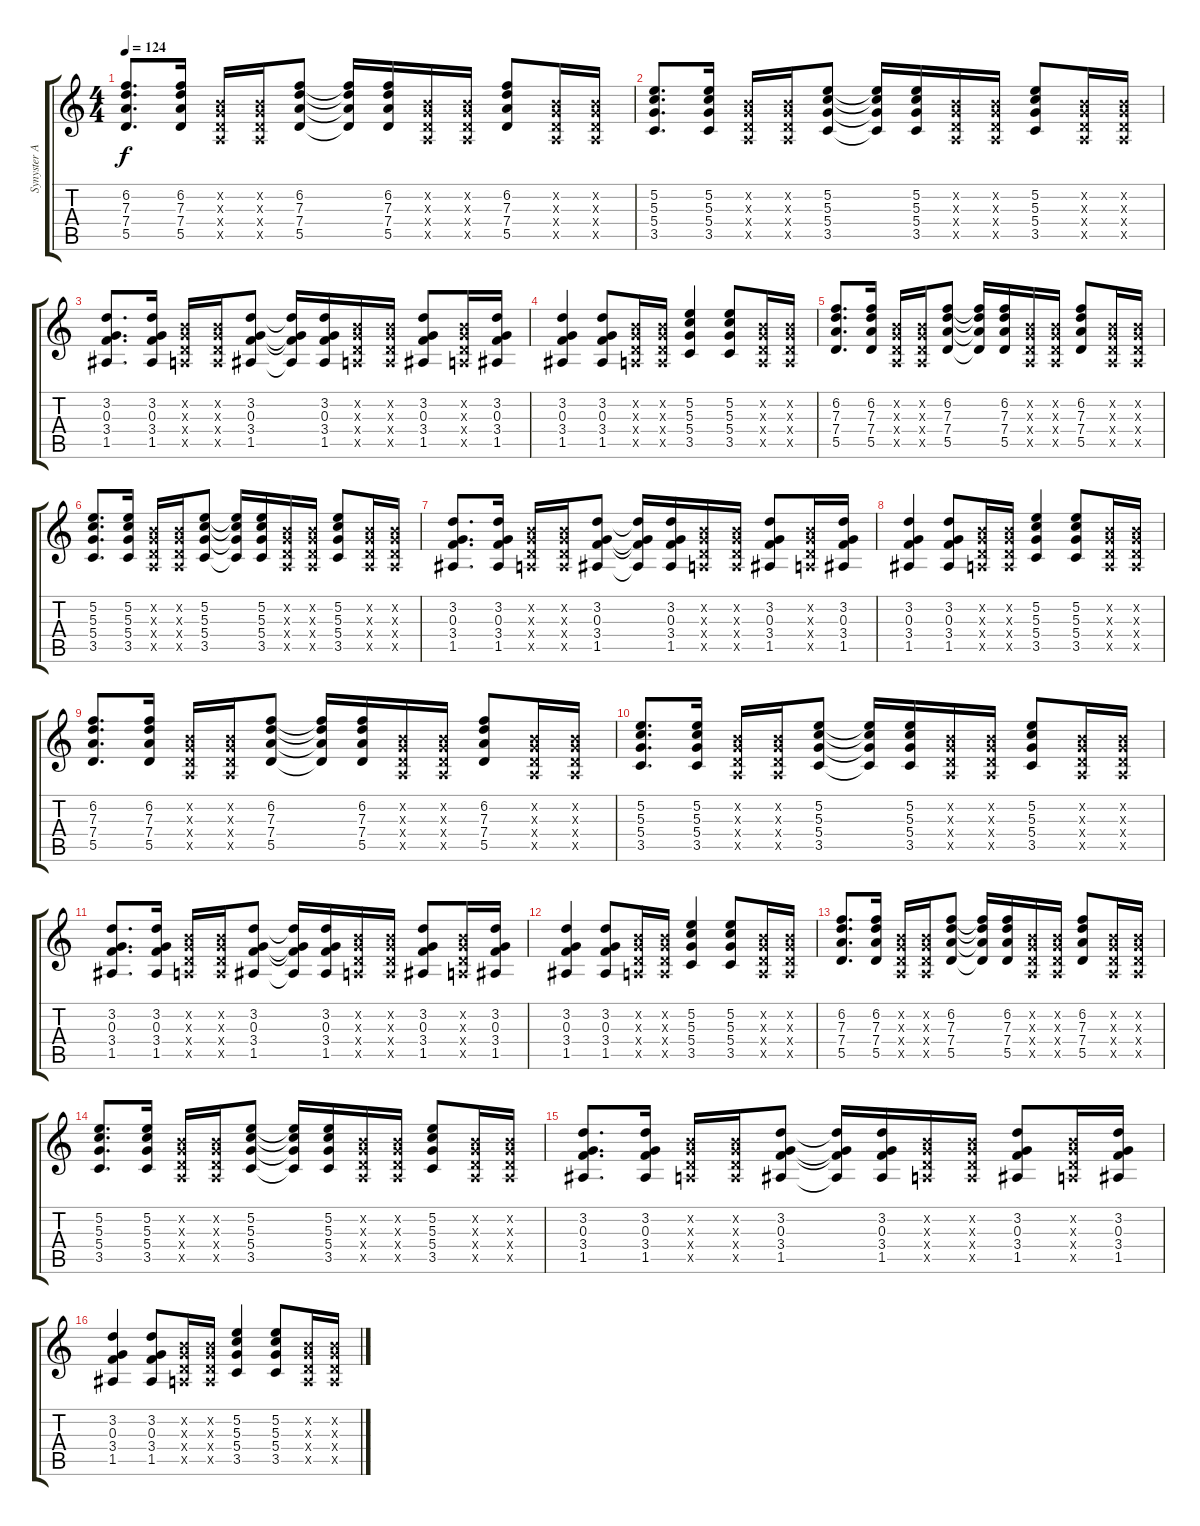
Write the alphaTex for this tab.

\track ("Synyster Acoustic" "Synyster A") {instrument acousticguitarsteel}
\staff {score tabs}
\tuning (E4 B3 G3 D3 A2 D2) {hide}
\ts (4 4)
\tempo 124
\clef g2
\ks c
(6.2 7.3 7.4 5.5).8{d dy f} (6.2 7.3 7.4 5.5).16 (0.2{x} 0.3{x} 0.4{x} 0.5{x}).16 (0.2{x} 0.3{x} 0.4{x} 0.5{x}).16 (6.2 7.3 7.4 5.5).8 (6.2{t} 7.3{t} 7.4{t} 5.5{t}).16 (6.2 7.3 7.4 5.5).16 (0.2{x} 0.3{x} 0.4{x} 0.5{x}).16 (0.2{x} 0.3{x} 0.4{x} 0.5{x}).16 (6.2 7.3 7.4 5.5).8 (0.2{x} 0.3{x} 0.4{x} 0.5{x}).16 (0.2{x} 0.3{x} 0.4{x} 0.5{x}).16 |
(5.2 5.3 5.4 3.5).8{d} (5.2 5.3 5.4 3.5).16 (0.2{x} 0.3{x} 0.4{x} 0.5{x}).16 (0.2{x} 0.3{x} 0.4{x} 0.5{x}).16 (5.2 5.3 5.4 3.5).8 (5.2{t} 5.3{t} 5.4{t} 3.5{t}).16 (5.2 5.3 5.4 3.5).16 (0.2{x} 0.3{x} 0.4{x} 0.5{x}).16 (0.2{x} 0.3{x} 0.4{x} 0.5{x}).16 (5.2 5.3 5.4 3.5).8 (0.2{x} 0.3{x} 0.4{x} 0.5{x}).16 (0.2{x} 0.3{x} 0.4{x} 0.5{x}).16 |
(3.2 0.3 3.4 1.5).8{d} (3.2 0.3 3.4 1.5).16 (0.2{x} 0.3{x} 0.4{x} 0.5{x}).16 (0.2{x} 0.3{x} 0.4{x} 0.5{x}).16 (3.2 0.3 3.4 1.5).8 (3.2{t} 0.3{t} 3.4{t} 1.5{t}).16 (3.2 0.3 3.4 1.5).16 (0.2{x} 0.3{x} 0.4{x} 0.5{x}).16 (0.2{x} 0.3{x} 0.4{x} 0.5{x}).16 (3.2 0.3 3.4 1.5).8 (0.2{x} 0.3{x} 0.4{x} 0.5{x}).16 (3.2 0.3 3.4 1.5).16 |
(3.2 0.3 3.4 1.5).4 (3.2 0.3 3.4 1.5).8 (0.2{x} 0.3{x} 0.4{x} 0.5{x}).16 (0.2{x} 0.3{x} 0.4{x} 0.5{x}).16 (5.2 5.3 5.4 3.5).4 (5.2 5.3 5.4 3.5).8 (0.2{x} 0.3{x} 0.4{x} 0.5{x}).16 (0.2{x} 0.3{x} 0.4{x} 0.5{x}).16 |
(6.2 7.3 7.4 5.5).8{d} (6.2 7.3 7.4 5.5).16 (0.2{x} 0.3{x} 0.4{x} 0.5{x}).16 (0.2{x} 0.3{x} 0.4{x} 0.5{x}).16 (6.2 7.3 7.4 5.5).8 (6.2{t} 7.3{t} 7.4{t} 5.5{t}).16 (6.2 7.3 7.4 5.5).16 (0.2{x} 0.3{x} 0.4{x} 0.5{x}).16 (0.2{x} 0.3{x} 0.4{x} 0.5{x}).16 (6.2 7.3 7.4 5.5).8 (0.2{x} 0.3{x} 0.4{x} 0.5{x}).16 (0.2{x} 0.3{x} 0.4{x} 0.5{x}).16 |
(5.2 5.3 5.4 3.5).8{d} (5.2 5.3 5.4 3.5).16 (0.2{x} 0.3{x} 0.4{x} 0.5{x}).16 (0.2{x} 0.3{x} 0.4{x} 0.5{x}).16 (5.2 5.3 5.4 3.5).8 (5.2{t} 5.3{t} 5.4{t} 3.5{t}).16 (5.2 5.3 5.4 3.5).16 (0.2{x} 0.3{x} 0.4{x} 0.5{x}).16 (0.2{x} 0.3{x} 0.4{x} 0.5{x}).16 (5.2 5.3 5.4 3.5).8 (0.2{x} 0.3{x} 0.4{x} 0.5{x}).16 (0.2{x} 0.3{x} 0.4{x} 0.5{x}).16 |
(3.2 0.3 3.4 1.5).8{d} (3.2 0.3 3.4 1.5).16 (0.2{x} 0.3{x} 0.4{x} 0.5{x}).16 (0.2{x} 0.3{x} 0.4{x} 0.5{x}).16 (3.2 0.3 3.4 1.5).8 (3.2{t} 0.3{t} 3.4{t} 1.5{t}).16 (3.2 0.3 3.4 1.5).16 (0.2{x} 0.3{x} 0.4{x} 0.5{x}).16 (0.2{x} 0.3{x} 0.4{x} 0.5{x}).16 (3.2 0.3 3.4 1.5).8 (0.2{x} 0.3{x} 0.4{x} 0.5{x}).16 (3.2 0.3 3.4 1.5).16 |
(3.2 0.3 3.4 1.5).4 (3.2 0.3 3.4 1.5).8 (0.2{x} 0.3{x} 0.4{x} 0.5{x}).16 (0.2{x} 0.3{x} 0.4{x} 0.5{x}).16 (5.2 5.3 5.4 3.5).4 (5.2 5.3 5.4 3.5).8 (0.2{x} 0.3{x} 0.4{x} 0.5{x}).16 (0.2{x} 0.3{x} 0.4{x} 0.5{x}).16 |
(6.2 7.3 7.4 5.5).8{d} (6.2 7.3 7.4 5.5).16 (0.2{x} 0.3{x} 0.4{x} 0.5{x}).16 (0.2{x} 0.3{x} 0.4{x} 0.5{x}).16 (6.2 7.3 7.4 5.5).8 (6.2{t} 7.3{t} 7.4{t} 5.5{t}).16 (6.2 7.3 7.4 5.5).16 (0.2{x} 0.3{x} 0.4{x} 0.5{x}).16 (0.2{x} 0.3{x} 0.4{x} 0.5{x}).16 (6.2 7.3 7.4 5.5).8 (0.2{x} 0.3{x} 0.4{x} 0.5{x}).16 (0.2{x} 0.3{x} 0.4{x} 0.5{x}).16 |
(5.2 5.3 5.4 3.5).8{d} (5.2 5.3 5.4 3.5).16 (0.2{x} 0.3{x} 0.4{x} 0.5{x}).16 (0.2{x} 0.3{x} 0.4{x} 0.5{x}).16 (5.2 5.3 5.4 3.5).8 (5.2{t} 5.3{t} 5.4{t} 3.5{t}).16 (5.2 5.3 5.4 3.5).16 (0.2{x} 0.3{x} 0.4{x} 0.5{x}).16 (0.2{x} 0.3{x} 0.4{x} 0.5{x}).16 (5.2 5.3 5.4 3.5).8 (0.2{x} 0.3{x} 0.4{x} 0.5{x}).16 (0.2{x} 0.3{x} 0.4{x} 0.5{x}).16 |
(3.2 0.3 3.4 1.5).8{d} (3.2 0.3 3.4 1.5).16 (0.2{x} 0.3{x} 0.4{x} 0.5{x}).16 (0.2{x} 0.3{x} 0.4{x} 0.5{x}).16 (3.2 0.3 3.4 1.5).8 (3.2{t} 0.3{t} 3.4{t} 1.5{t}).16 (3.2 0.3 3.4 1.5).16 (0.2{x} 0.3{x} 0.4{x} 0.5{x}).16 (0.2{x} 0.3{x} 0.4{x} 0.5{x}).16 (3.2 0.3 3.4 1.5).8 (0.2{x} 0.3{x} 0.4{x} 0.5{x}).16 (3.2 0.3 3.4 1.5).16 |
(3.2 0.3 3.4 1.5).4 (3.2 0.3 3.4 1.5).8 (0.2{x} 0.3{x} 0.4{x} 0.5{x}).16 (0.2{x} 0.3{x} 0.4{x} 0.5{x}).16 (5.2 5.3 5.4 3.5).4 (5.2 5.3 5.4 3.5).8 (0.2{x} 0.3{x} 0.4{x} 0.5{x}).16 (0.2{x} 0.3{x} 0.4{x} 0.5{x}).16 |
(6.2 7.3 7.4 5.5).8{d} (6.2 7.3 7.4 5.5).16 (0.2{x} 0.3{x} 0.4{x} 0.5{x}).16 (0.2{x} 0.3{x} 0.4{x} 0.5{x}).16 (6.2 7.3 7.4 5.5).8 (6.2{t} 7.3{t} 7.4{t} 5.5{t}).16 (6.2 7.3 7.4 5.5).16 (0.2{x} 0.3{x} 0.4{x} 0.5{x}).16 (0.2{x} 0.3{x} 0.4{x} 0.5{x}).16 (6.2 7.3 7.4 5.5).8 (0.2{x} 0.3{x} 0.4{x} 0.5{x}).16 (0.2{x} 0.3{x} 0.4{x} 0.5{x}).16 |
(5.2 5.3 5.4 3.5).8{d} (5.2 5.3 5.4 3.5).16 (0.2{x} 0.3{x} 0.4{x} 0.5{x}).16 (0.2{x} 0.3{x} 0.4{x} 0.5{x}).16 (5.2 5.3 5.4 3.5).8 (5.2{t} 5.3{t} 5.4{t} 3.5{t}).16 (5.2 5.3 5.4 3.5).16 (0.2{x} 0.3{x} 0.4{x} 0.5{x}).16 (0.2{x} 0.3{x} 0.4{x} 0.5{x}).16 (5.2 5.3 5.4 3.5).8 (0.2{x} 0.3{x} 0.4{x} 0.5{x}).16 (0.2{x} 0.3{x} 0.4{x} 0.5{x}).16 |
(3.2 0.3 3.4 1.5).8{d} (3.2 0.3 3.4 1.5).16 (0.2{x} 0.3{x} 0.4{x} 0.5{x}).16 (0.2{x} 0.3{x} 0.4{x} 0.5{x}).16 (3.2 0.3 3.4 1.5).8 (3.2{t} 0.3{t} 3.4{t} 1.5{t}).16 (3.2 0.3 3.4 1.5).16 (0.2{x} 0.3{x} 0.4{x} 0.5{x}).16 (0.2{x} 0.3{x} 0.4{x} 0.5{x}).16 (3.2 0.3 3.4 1.5).8 (0.2{x} 0.3{x} 0.4{x} 0.5{x}).16 (3.2 0.3 3.4 1.5).16 |
(3.2 0.3 3.4 1.5).4 (3.2 0.3 3.4 1.5).8 (0.2{x} 0.3{x} 0.4{x} 0.5{x}).16 (0.2{x} 0.3{x} 0.4{x} 0.5{x}).16 (5.2 5.3 5.4 3.5).4 (5.2 5.3 5.4 3.5).8 (0.2{x} 0.3{x} 0.4{x} 0.5{x}).16 (0.2{x} 0.3{x} 0.4{x} 0.5{x}).16
